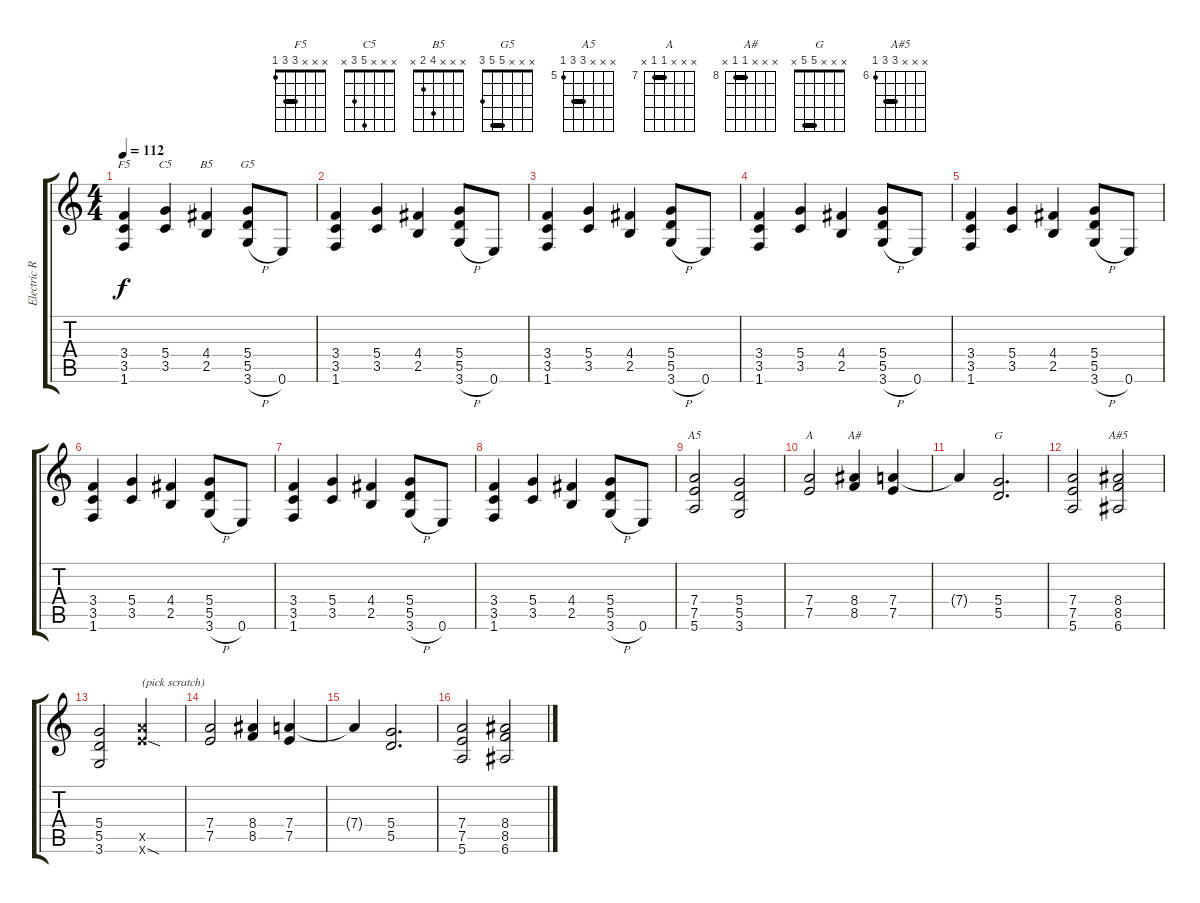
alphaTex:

\track ("Electric Rhythm" "Electric R") {instrument distortionguitar}
\staff {score tabs}
\tuning (E4 B3 G3 D3 A2 E2) {hide}
\chord ("F5" x x x 3 3 1) {barre 3}
\chord ("C5" x x x 5 3 x)
\chord ("B5" x x x 4 2 x)
\chord ("G5" x x x 5 5 3) {barre 5}
\chord ("A5" x x x 7 7 5) {firstfret 5 barre 7}
\chord ("A" x x x 7 7 x) {firstfret 7 barre 7}
\chord ("A#" x x x 8 8 x) {firstfret 8 barre 8}
\chord ("G" x x x 5 5 x) {barre 5}
\chord ("A#5" x x x 8 8 6) {firstfret 6 barre 8}
\ts (4 4)
\tempo 112
\clef g2
\ks c
(3.4 3.5 1.6).4{ch "F5" dy f} (5.4 3.5).4{ch "C5"} (4.4 2.5).4{ch "B5"} (5.4 5.5 3.6{h}).8{ch "G5"} 0.6.8 |
(3.4 3.5 1.6).4 (5.4 3.5).4 (4.4 2.5).4 (5.4 5.5 3.6{h}).8 0.6.8 |
(3.4 3.5 1.6).4 (5.4 3.5).4 (4.4 2.5).4 (5.4 5.5 3.6{h}).8 0.6.8 |
(3.4 3.5 1.6).4 (5.4 3.5).4 (4.4 2.5).4 (5.4 5.5 3.6{h}).8 0.6.8 |
(3.4 3.5 1.6).4 (5.4 3.5).4 (4.4 2.5).4 (5.4 5.5 3.6{h}).8 0.6.8 |
(3.4 3.5 1.6).4 (5.4 3.5).4 (4.4 2.5).4 (5.4 5.5 3.6{h}).8 0.6.8 |
(3.4 3.5 1.6).4 (5.4 3.5).4 (4.4 2.5).4 (5.4 5.5 3.6{h}).8 0.6.8 |
(3.4 3.5 1.6).4 (5.4 3.5).4 (4.4 2.5).4 (5.4 5.5 3.6{h}).8 0.6.8 |
(7.4 7.5 5.6).2{ch "A5"} (5.4 5.5 3.6).2 |
(7.4 7.5).2{ch "A"} (8.4 8.5).4{ch "A#"} (7.4 7.5).4 |
7.4{t}.4 (5.4 5.5).2{d ch "G"} |
(7.4 7.5 5.6).2 (8.4 8.5 6.6).2{ch "A#5"} |
(5.4 5.5 3.6).2 (12.5{x} 12.6{sod x}).2{txt "(pick scratch)"} |
(7.4 7.5).2 (8.4 8.5).4 (7.4 7.5).4 |
7.4{t}.4 (5.4 5.5).2{d} |
(7.4 7.5 5.6).2 (8.4 8.5 6.6).2
